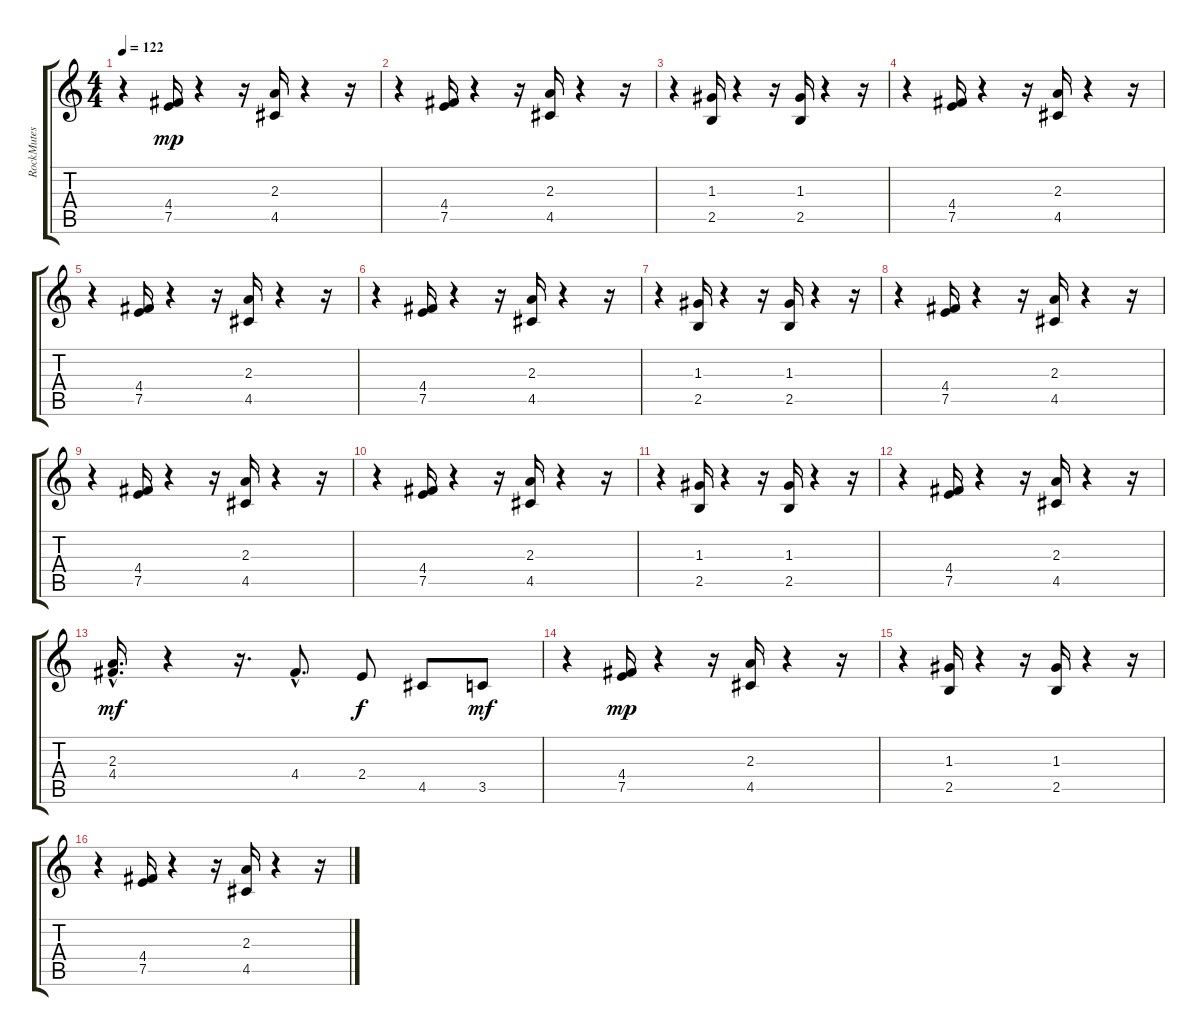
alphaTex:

\track ("RockMutes" "RockMutes") {instrument distortionguitar}
\staff {score tabs}
\tuning (E4 B3 G3 D3 A2 E2) {hide}
\ts (4 4)
\tempo 122
\clef g2
\ks c
r.4{dy mp} (4.4 7.5).16 r.4 r.16 (2.3 4.5).16 r.4 r.16 |
r.4 (4.4 7.5).16 r.4 r.16 (2.3 4.5).16 r.4 r.16 |
r.4 (1.3 2.5).16 r.4 r.16 (1.3 2.5).16 r.4 r.16 |
r.4 (4.4 7.5).16 r.4 r.16 (2.3 4.5).16 r.4 r.16 |
r.4 (4.4 7.5).16 r.4 r.16 (2.3 4.5).16 r.4 r.16 |
r.4 (4.4 7.5).16 r.4 r.16 (2.3 4.5).16 r.4 r.16 |
r.4 (1.3 2.5).16 r.4 r.16 (1.3 2.5).16 r.4 r.16 |
r.4 (4.4 7.5).16 r.4 r.16 (2.3 4.5).16 r.4 r.16 |
r.4 (4.4 7.5).16 r.4 r.16 (2.3 4.5).16 r.4 r.16 |
r.4 (4.4 7.5).16 r.4 r.16 (2.3 4.5).16 r.4 r.16 |
r.4 (1.3 2.5).16 r.4 r.16 (1.3 2.5).16 r.4 r.16 |
r.4 (4.4 7.5).16 r.4 r.16 (2.3 4.5).16 r.4 r.16 |
(2.3{hac} 4.4{hac}).16{d dy mf} r.4 r.16{d} 4.4{hac}.8{d} 2.4.8{dy f} 4.5.8 3.5.8{dy mf} |
r.4 (4.4 7.5).16{dy mp} r.4 r.16 (2.3 4.5).16 r.4 r.16 |
r.4 (1.3 2.5).16 r.4 r.16 (1.3 2.5).16 r.4 r.16 |
r.4 (4.4 7.5).16 r.4 r.16 (2.3 4.5).16 r.4 r.16
